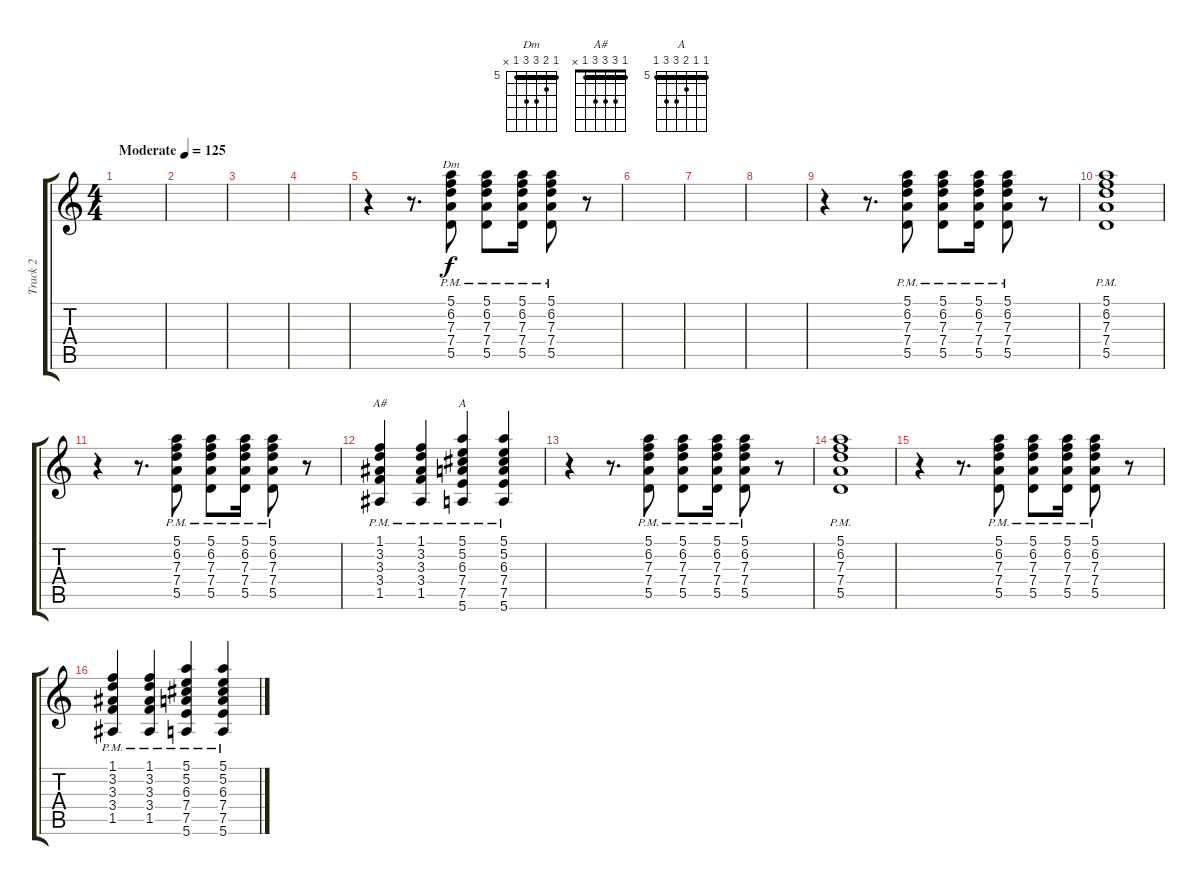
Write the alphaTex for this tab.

\track ("Track 2" "Track 2") {instrument overdrivenguitar}
\staff {score tabs}
\tuning (E4 B3 G3 D3 A2 E2) {hide}
\chord ("Dm" 5 6 7 7 5 x) {firstfret 5 barre 5}
\chord ("A#" 1 3 3 3 1 x) {barre 1}
\chord ("A" 5 5 6 7 7 5) {firstfret 5 barre 5}
\ts (4 4)
\tempo (125 "Moderate")
\clef g2
\ks c
|
|
|
|
r.4 r.8{d} (5.1{pm} 6.2{pm} 7.3{pm} 7.4{pm} 5.5{pm}).8{ch "Dm"} (5.1{pm} 6.2{pm} 7.3{pm} 7.4{pm} 5.5{pm}).8 (5.1{pm} 6.2{pm} 7.3{pm} 7.4{pm} 5.5{pm}).16 (5.1{pm} 6.2{pm} 7.3{pm} 7.4{pm} 5.5{pm}).8 r.8 |
|
|
|
r.4 r.8{d} (5.1{pm} 6.2{pm} 7.3{pm} 7.4{pm} 5.5{pm}).8 (5.1{pm} 6.2{pm} 7.3{pm} 7.4{pm} 5.5{pm}).8 (5.1{pm} 6.2{pm} 7.3{pm} 7.4{pm} 5.5{pm}).16 (5.1{pm} 6.2{pm} 7.3{pm} 7.4{pm} 5.5{pm}).8 r.8 |
(5.1{pm} 6.2{pm} 7.3{pm} 7.4{pm} 5.5{pm}).1 |
r.4 r.8{d} (5.1{pm} 6.2{pm} 7.3{pm} 7.4{pm} 5.5{pm}).8 (5.1{pm} 6.2{pm} 7.3{pm} 7.4{pm} 5.5{pm}).8 (5.1{pm} 6.2{pm} 7.3{pm} 7.4{pm} 5.5{pm}).16 (5.1{pm} 6.2{pm} 7.3{pm} 7.4{pm} 5.5{pm}).8 r.8 |
(1.1{pm} 3.2{pm} 3.3{pm} 3.4{pm} 1.5{pm}).4{ch "A#"} (1.1{pm} 3.2{pm} 3.3{pm} 3.4{pm} 1.5{pm}).4 (5.1{pm} 5.2{pm} 6.3{pm} 7.4{pm} 7.5{pm} 5.6{pm}).4{ch "A"} (5.1{pm} 5.2{pm} 6.3{pm} 7.4{pm} 7.5{pm} 5.6{pm}).4 |
r.4 r.8{d} (5.1{pm} 6.2{pm} 7.3{pm} 7.4{pm} 5.5{pm}).8 (5.1{pm} 6.2{pm} 7.3{pm} 7.4{pm} 5.5{pm}).8 (5.1{pm} 6.2{pm} 7.3{pm} 7.4{pm} 5.5{pm}).16 (5.1{pm} 6.2{pm} 7.3{pm} 7.4{pm} 5.5{pm}).8 r.8 |
(5.1{pm} 6.2{pm} 7.3{pm} 7.4{pm} 5.5{pm}).1 |
r.4 r.8{d} (5.1{pm} 6.2{pm} 7.3{pm} 7.4{pm} 5.5{pm}).8 (5.1{pm} 6.2{pm} 7.3{pm} 7.4{pm} 5.5{pm}).8 (5.1{pm} 6.2{pm} 7.3{pm} 7.4{pm} 5.5{pm}).16 (5.1{pm} 6.2{pm} 7.3{pm} 7.4{pm} 5.5{pm}).8 r.8 |
(1.1{pm} 3.2{pm} 3.3{pm} 3.4{pm} 1.5{pm}).4 (1.1{pm} 3.2{pm} 3.3{pm} 3.4{pm} 1.5{pm}).4 (5.1{pm} 5.2{pm} 6.3{pm} 7.4{pm} 7.5{pm} 5.6{pm}).4 (5.1{pm} 5.2{pm} 6.3{pm} 7.4{pm} 7.5{pm} 5.6{pm}).4
